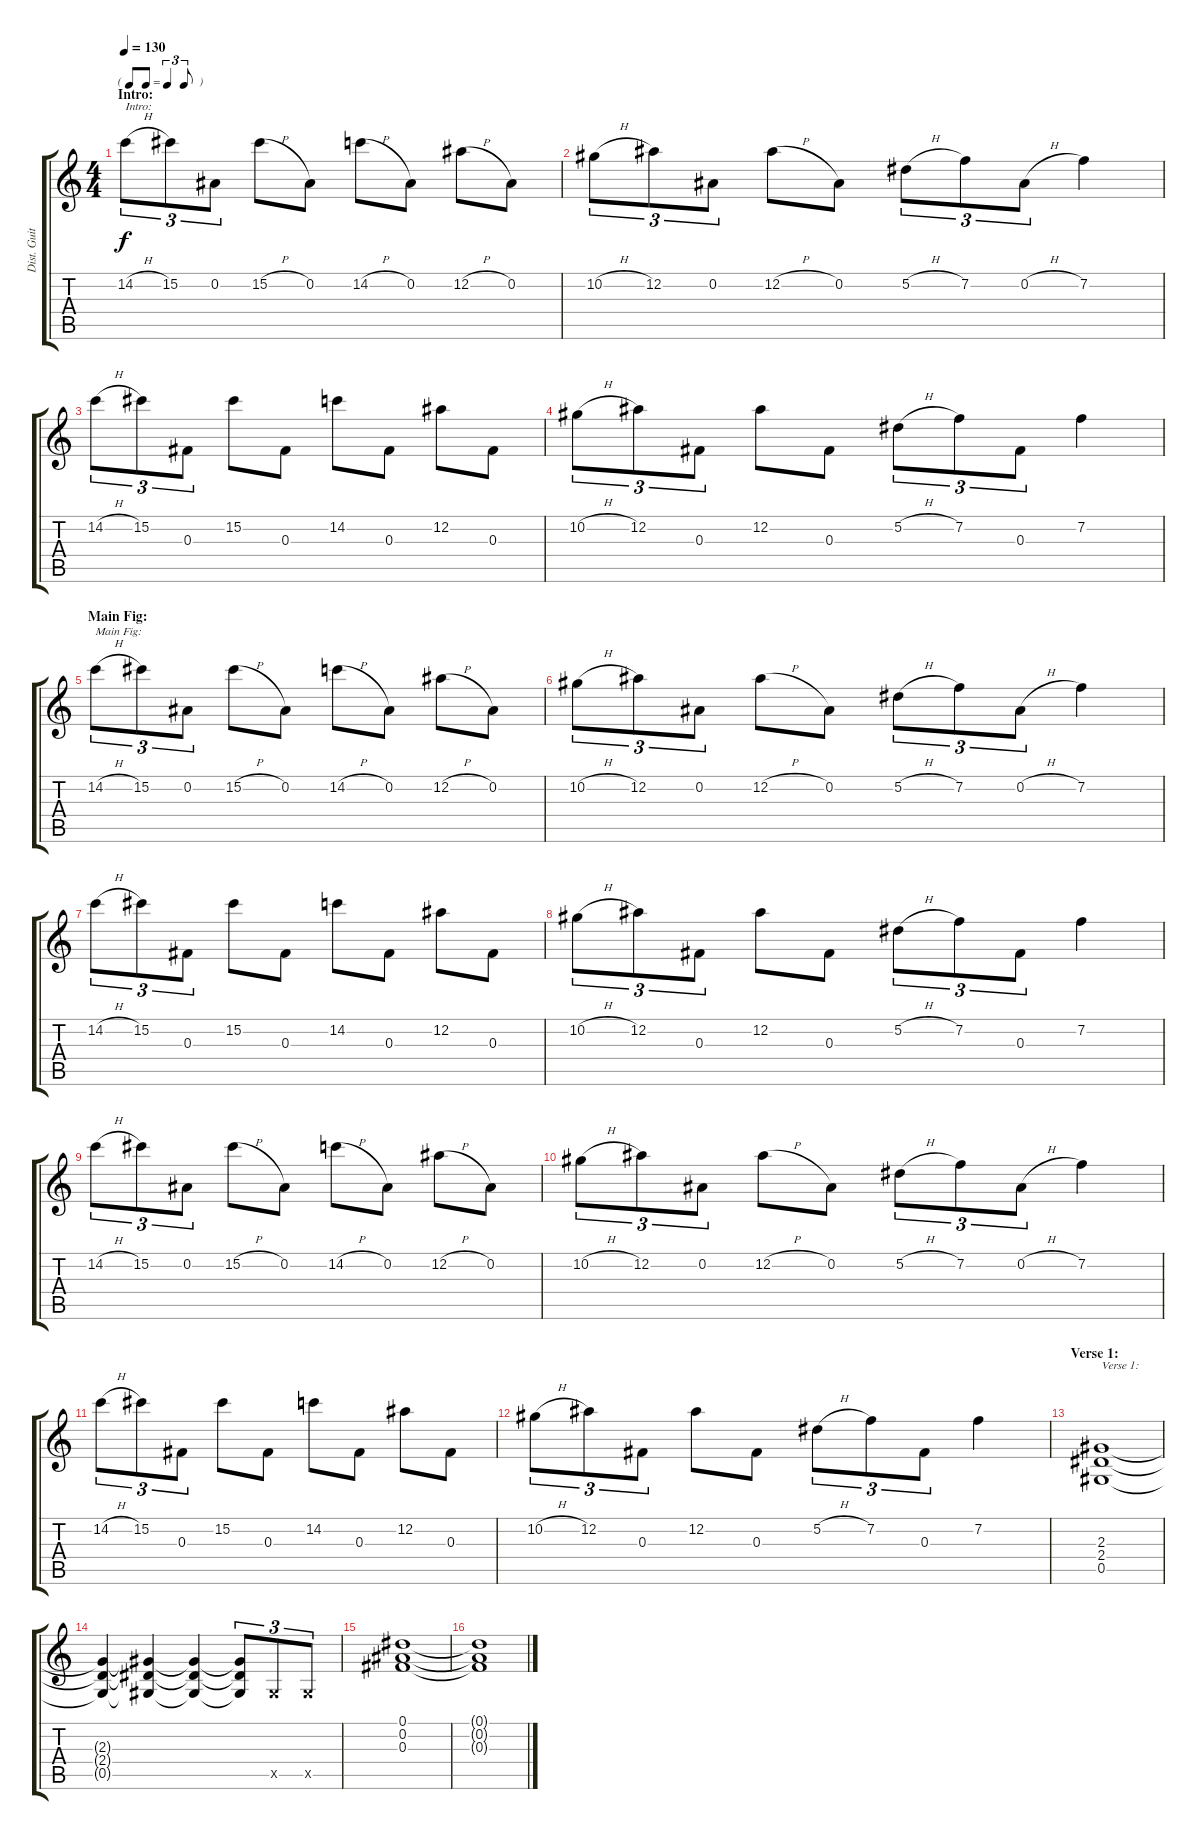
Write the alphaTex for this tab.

\track ("Dist. Guitar 1" "Dist. Guit") {instrument distortionguitar}
\staff {score tabs}
\tuning (Eb4 Bb3 Gb3 Db3 Ab2 Eb2) {hide}
\ts (4 4)
\tf triplet8th
\section ("" "Intro:")
\tempo 130
\clef g2
\ks c
14.2{h}.8{tu (3 2) txt "Intro:" dy f volume 12 instrument distortionguitar} 15.2.8{tu (3 2)} 0.2.8{tu (3 2)} 15.2{h}.8 0.2.8 14.2{h}.8 0.2.8 12.2{h}.8 0.2.8 |
10.2{h}.8{tu (3 2)} 12.2.8{tu (3 2)} 0.2.8{tu (3 2)} 12.2{h}.8 0.2.8 5.2{h}.8{tu (3 2)} 7.2.8{tu (3 2)} 0.2{h}.8{tu (3 2)} 7.2.4 |
14.2{h}.8{tu (3 2)} 15.2.8{tu (3 2)} 0.3.8{tu (3 2)} 15.2.8 0.3.8 14.2.8 0.3.8 12.2.8 0.3.8 |
10.2{h}.8{tu (3 2)} 12.2.8{tu (3 2)} 0.3.8{tu (3 2)} 12.2.8 0.3.8 5.2{h}.8{tu (3 2)} 7.2.8{tu (3 2)} 0.3.8{tu (3 2)} 7.2.4 |
\section ("" "Main Fig:")
14.2{h}.8{tu (3 2) txt "Main Fig:"} 15.2.8{tu (3 2)} 0.2.8{tu (3 2)} 15.2{h}.8 0.2.8 14.2{h}.8 0.2.8 12.2{h}.8 0.2.8 |
10.2{h}.8{tu (3 2)} 12.2.8{tu (3 2)} 0.2.8{tu (3 2)} 12.2{h}.8 0.2.8 5.2{h}.8{tu (3 2)} 7.2.8{tu (3 2)} 0.2{h}.8{tu (3 2)} 7.2.4 |
14.2{h}.8{tu (3 2)} 15.2.8{tu (3 2)} 0.3.8{tu (3 2)} 15.2.8 0.3.8 14.2.8 0.3.8 12.2.8 0.3.8 |
10.2{h}.8{tu (3 2)} 12.2.8{tu (3 2)} 0.3.8{tu (3 2)} 12.2.8 0.3.8 5.2{h}.8{tu (3 2)} 7.2.8{tu (3 2)} 0.3.8{tu (3 2)} 7.2.4 |
14.2{h}.8{tu (3 2)} 15.2.8{tu (3 2)} 0.2.8{tu (3 2)} 15.2{h}.8 0.2.8 14.2{h}.8 0.2.8 12.2{h}.8 0.2.8 |
10.2{h}.8{tu (3 2)} 12.2.8{tu (3 2)} 0.2.8{tu (3 2)} 12.2{h}.8 0.2.8 5.2{h}.8{tu (3 2)} 7.2.8{tu (3 2)} 0.2{h}.8{tu (3 2)} 7.2.4 |
14.2{h}.8{tu (3 2)} 15.2.8{tu (3 2)} 0.3.8{tu (3 2)} 15.2.8 0.3.8 14.2.8 0.3.8 12.2.8 0.3.8 |
10.2{h}.8{tu (3 2)} 12.2.8{tu (3 2)} 0.3.8{tu (3 2)} 12.2.8 0.3.8 5.2{h}.8{tu (3 2)} 7.2.8{tu (3 2)} 0.3.8{tu (3 2)} 7.2.4 |
\section ("" "Verse 1:")
(2.3 2.4 0.5).1{txt "Verse 1:"} |
(2.3{t} 2.4{t} 0.5{t}).4 (2.3{t} 2.4{t} 0.5{t}).4 (2.3{t} 2.4{t} 0.5{t}).4 (2.3{t} 2.4{t} 0.5{t}).8{tu (3 2)} 0.5{x}.8{tu (3 2)} 0.5{x}.8{tu (3 2)} |
(0.1 0.2 0.3).1 |
(0.1{t} 0.2{t} 0.3{t}).1
